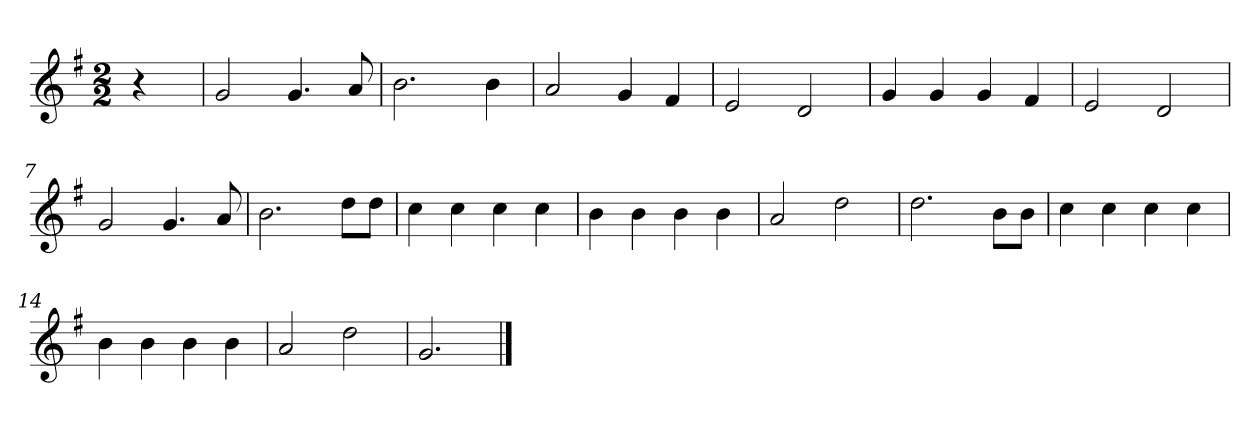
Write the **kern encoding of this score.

**kern
*part1
*staff1
*k[f#]
*M2/2
*MM120
=
4r
=1
2g
4.g
8a
=2
2.b
4b
=3
2a
4g
4f#
=4
2e
2d
=5
4g
4g
4g
4f#
=6
2e
2d
=7
2g
4.g
8a
=8
2.b
8ddL
8ddJ
=9
4cc
4cc
4cc
4cc
=10
4b
4b
4b
4b
=11
2a
2dd
=12
2.dd
8bL
8bJ
=13
4cc
4cc
4cc
4cc
=14
4b
4b
4b
4b
=15
2a
2dd
=16
2.g
==
*-
